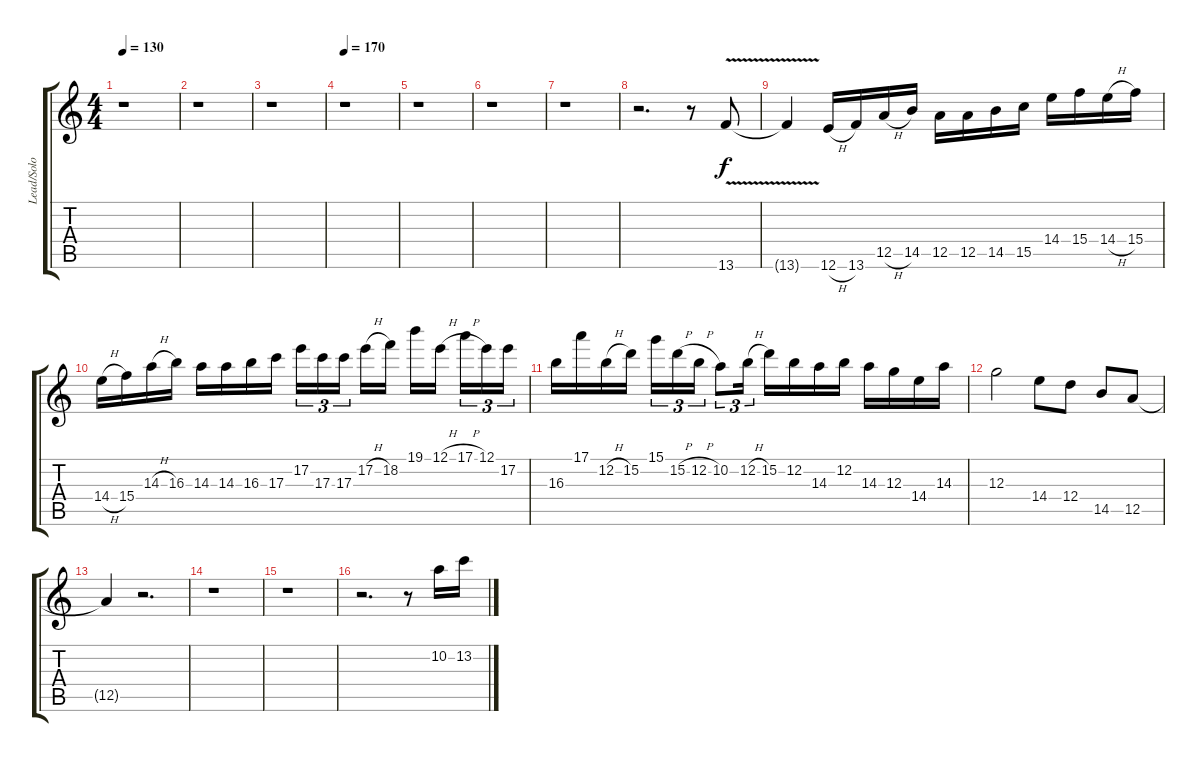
\track ("Lead/Solo" "Lead/Solo") {instrument overdrivenguitar}
\staff {score tabs}
\tuning (E4 B3 G3 D3 A2 E2) {hide}
\ts (4 4)
\tempo 130
\clef g2
\ks c
r.1{dy f} |
r.1 |
r.1 |
\tempo 170
r.1 |
r.1 |
r.1 |
r.1 |
r.2{d} r.8 13.6{v}.8 |
13.6{t}.4 12.6{h}.16 13.6.16 12.5{h}.16 14.5.16 12.5.16 12.5.16 14.5.16 15.5.16 14.4.16 15.4.16 14.4{h}.16 15.4.16 |
14.4{h}.16 15.4.16 14.3{h}.16 16.3.16 14.3.16 14.3.16 16.3.16 17.3.16 17.2.16{tu (3 2)} 17.3.16{tu (3 2)} 17.3.16{tu (3 2) beam splitsecondary} 17.2{h}.16 18.2.16 19.1.16 12.1{h}.16{beam splitsecondary} 17.1{h}.16{tu (3 2)} 12.1.16{tu (3 2)} 17.2.16{tu (3 2)} |
16.3.16 17.1.16 12.2{h}.16 15.2.16 15.1.16{tu (3 2)} 15.2{h}.16{tu (3 2)} 12.2{h}.16{tu (3 2)} 10.2.8{tu (3 2)} 12.2{h}.16{tu (3 2)} 15.2.16 12.2.16 14.3.16 12.2.16 14.3.16 12.3.16 14.4.16 14.3.16 |
12.3.2 14.4.8 12.4.8 14.5.8 12.5.8 |
12.5{t}.4 r.2{d} |
r.1 |
r.1 |
r.2{d} r.8 10.2.16 13.2.16
